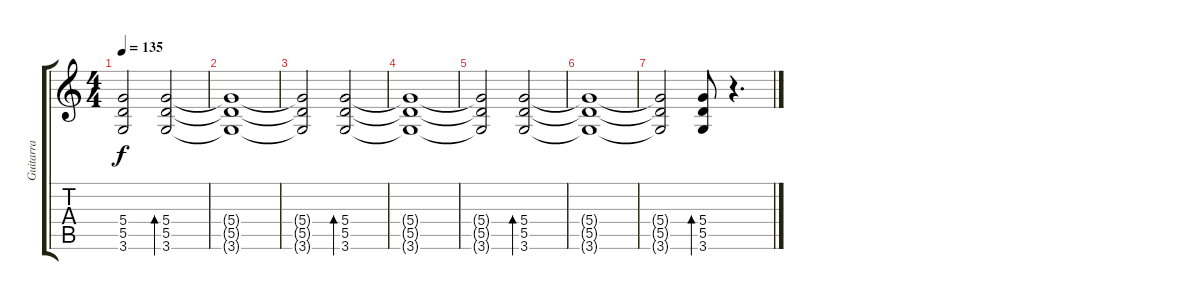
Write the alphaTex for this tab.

\track ("Guitarra" "Guitarra") {instrument distortionguitar}
\staff {score tabs}
\tuning (E4 B3 G3 D3 A2 E2) {hide}
\ts (4 4)
\tempo 135
\clef g2
\ks c
(5.4{t} 5.5{t} 3.6{t}).2{dy f} (5.4 5.5 3.6).2{bd 240} |
(5.4{t} 5.5{t} 3.6{t}).1 |
(5.4{t} 5.5{t} 3.6{t}).2 (5.4 5.5 3.6).2{bd 240} |
(5.4{t} 5.5{t} 3.6{t}).1 |
(5.4{t} 5.5{t} 3.6{t}).2 (5.4 5.5 3.6).2{bd 240} |
(5.4{t} 5.5{t} 3.6{t}).1 |
(5.4{t} 5.5{t} 3.6{t}).2 (5.4 5.5 3.6).8{bd 30} r.4{d}
